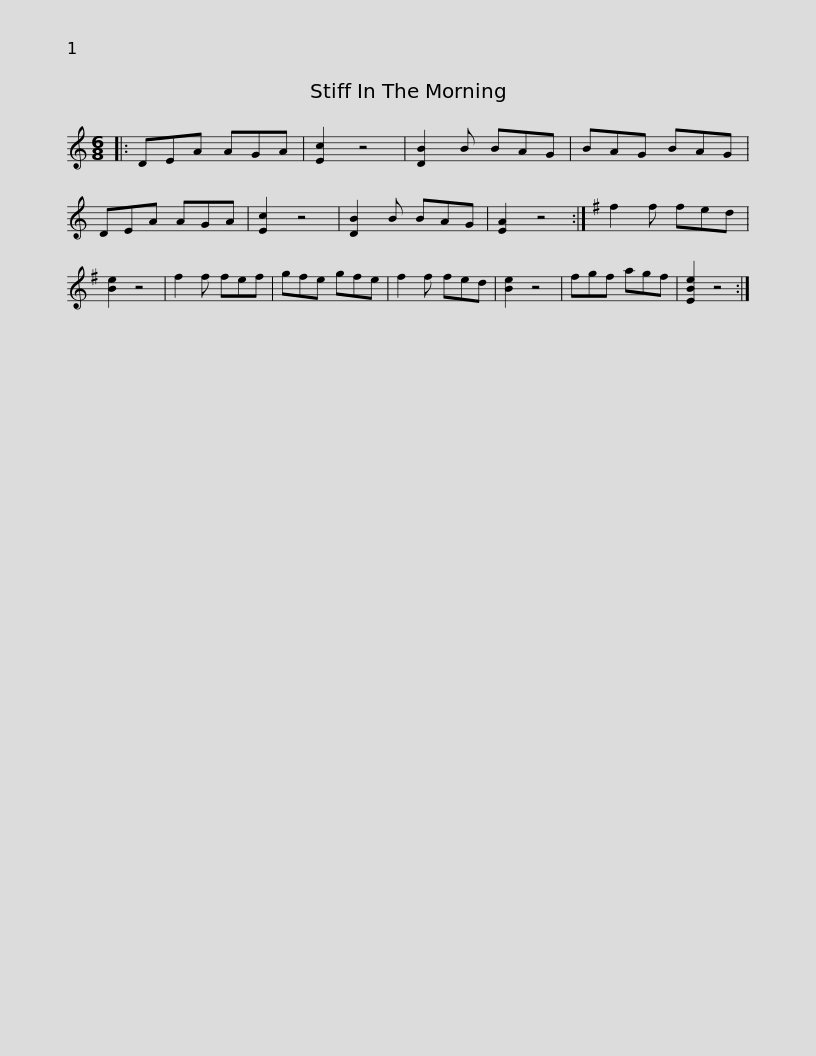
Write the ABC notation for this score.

X:1
L:1/8
M:6/8
I:linebreak $
K:C
V:1 treble
V:1
|: DEA AGA | [Ec]2 z4 | [DB]2 B BAG | BAG BAG | DEA AGA | %5
 [Ec]2 z4 | [DB]2 B BAG | [EA]2 z4 :|[K:Emin] f2 f fed | [Be]2 z4 |$ %10
 f2 f fef | gfe gfe | f2 f fed | [Be]2 z4 | fgf agf | %15
 [EBe]2 z4 :| %16
